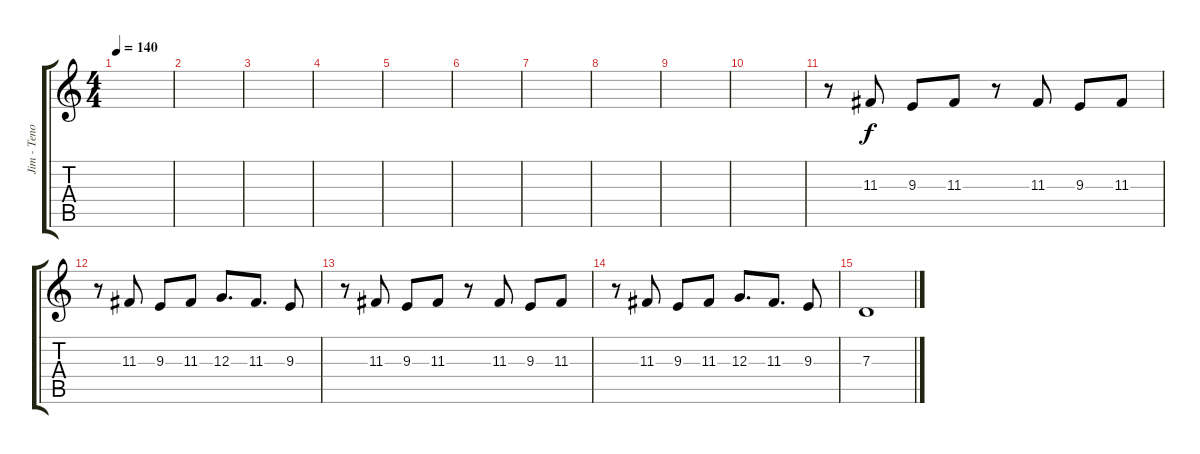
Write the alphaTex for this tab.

\track ("Jim - Tenor Sax" "Jim - Teno") {instrument tenorsax}
\staff {score tabs}
\tuning (E4 B3 G3 D3 A2 E2) {hide}
\ts (4 4)
\tempo 140
\clef g2
\ks c
|
|
|
|
|
|
|
|
|
|
r.8 11.3.8 9.3.8 11.3.8 r.8 11.3.8 9.3.8 11.3.8 |
r.8 11.3.8 9.3.8 11.3.8 12.3.8{d} 11.3.8{d} 9.3.8 |
r.8 11.3.8 9.3.8 11.3.8 r.8 11.3.8 9.3.8 11.3.8 |
r.8 11.3.8 9.3.8 11.3.8 12.3.8{d} 11.3.8{d} 9.3.8 |
7.3.1
